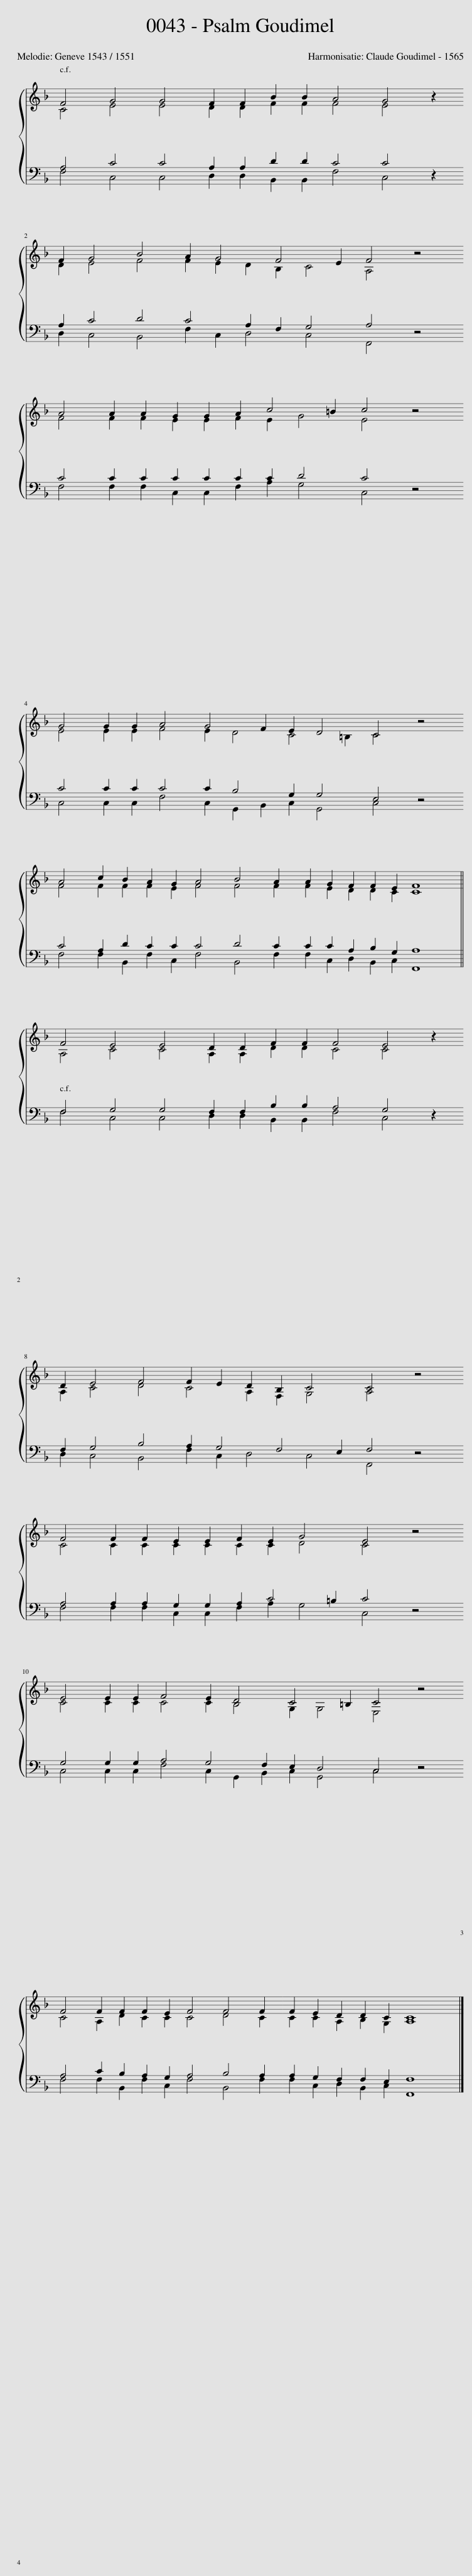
X:1
%%score { ( 1 2 ) | ( 3 4 ) }
L:1/8
M:16/4
I:linebreak $
K:F
V:1 treble
V:2 treble
V:3 bass
V:4 bass
V:1
 F4 G4 G4 F2 F2 B2 B2 A4 G4 z2 |$ F2 G4 B4 A2 G4 F4 E2 F4 z4 |$ A4 A2 A2 G2 G2 A2 c4 =B2 c4 z4 |$ G4 G2 G2 A4 G4 F2 E2 D4 C4 z4 |$ A4 c2 B2 A2 G2 A4 B4 A2 | %5
 A2 G2 F2 F2 E2 F8 ||$ F4 E4 E4 D2 D2 F2 F2 F4 E4 z2 |$ D2 E4 F4 F2 E2 D2 B,2 C4 C4 z4 |$ F4 F2 F2 E2 E2 F2 E2 G4 E4 z4 |$ E4 E2 E2 F4 E2 D4 C4 =B,2 C4 z4 |$ %10
 F4 F2 F2 F2 E2 F4 F4 F2 | F2 E2 D2 D2 C2 C8 |] %12
V:2
 C4 E4 E4 D2 D2 F2 F2 F4 E4 x2 |$ D2 E4 F4 F2 E2 D2 B,2 C4 A,4 x4 |$ F4 F2 F2 E2 E2 F2 E2 G4 E4 x4 |$ E4 E2 E2 F4 E2 D4 C4 =B,2 C4 x4 |$ F4 F2 F2 F2 E2 F4 F4 F2 | %5
 F2 E2 D2 D2 C2 C8 ||$ A,4 C4 C4 A,2 A,2 D2 D2 C4 C4 x2 |$ A,2 C4 D4 C4 A,2 F,2 G,4 A,4 x4 |$ C4 C2 C2 C2 C2 C2 C2 D4 C4 x4 |$ C4 C2 C2 C4 C2 B,4 G,2 G,4 E,4 x4 |$ %10
 C4 A,2 D2 C2 C2 C4 D4 C2 | C2 C2 A,2 B,2 G,2 A,8 |] %12
V:3
 A,4 C4 C4 A,2 A,2 D2 D2 C4 C4 z2 |$ A,2 C4 D4 C4 A,2 F,2 G,4 A,4 z4 |$ C4 C2 C2 C2 C2 C2 C2 D4 C4 z4 |$ C4 C2 C2 C4 C2 B,4 G,2 G,4 E,4 z4 |$ C4 A,2 D2 C2 C2 C4 D4 C2 | %5
 C2 C2 A,2 B,2 G,2 A,8 ||$ F,4 G,4 G,4 F,2 F,2 B,2 B,2 A,4 G,4 z2 |$ F,2 G,4 B,4 A,2 G,4 F,4 E,2 F,4 z4 |$ A,4 A,2 A,2 G,2 G,2 A,2 C4 =B,2 C4 z4 |$ G,4 G,2 G,2 A,4 G,4 F,2 E,2 D,4 C,4 z4 |$ %10
 A,4 C2 B,2 A,2 G,2 A,4 B,4 A,2 | A,2 G,2 F,2 F,2 E,2 F,8 |] %12
V:4
 F,4 C,4 C,4 D,2 D,2 B,,2 B,,2 F,4 C,4 x2 |$ D,2 C,4 B,,4 F,2 C,2 D,4 C,4 F,,4 x4 |$ F,4 F,2 F,2 C,2 C,2 F,2 A,2 G,4 C,4 x4 |$ C,4 C,2 C,2 F,4 C,2 G,,2 B,,2 C,2 G,,4 C,4 x4 |$ F,4 F,2 B,,2 F,2 C,2 F,4 B,,4 F,2 | %5
 F,2 C,2 D,2 B,,2 C,2 F,,8 ||$ F,4 C,4 C,4 D,2 D,2 B,,2 B,,2 F,4 C,4 x2 |$ D,2 C,4 B,,4 F,2 C,2 D,4 C,4 F,,4 x4 |$ F,4 F,2 F,2 C,2 C,2 F,2 A,2 G,4 C,4 x4 |$ C,4 C,2 C,2 F,4 C,2 G,,2 B,,2 C,2 G,,4 C,4 x4 |$ %10
 F,4 F,2 B,,2 F,2 C,2 F,4 B,,4 F,2 | F,2 C,2 D,2 B,,2 C,2 F,,8 |] %12
